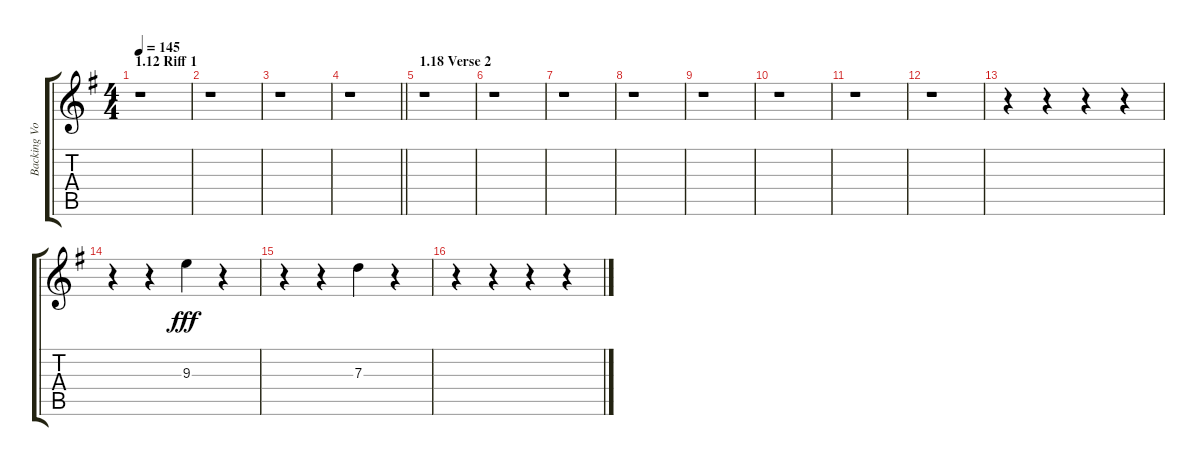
\track ("Backing Vocals" "Backing Vo") {instrument distortionguitar}
\staff {score tabs}
\tuning (E4 B3 G3 D3 A2 E2) {hide}
\ts (4 4)
\section ("" "1.12 Riff 1 ")
\tempo 145
\clef g2
\ks eminor
r.1{dy fff} |
r.1 |
r.1 |
\barLineRight lightlight
r.1 |
\section ("" "1.18 Verse 2")
r.1 |
r.1 |
r.1 |
r.1 |
r.1 |
r.1 |
r.1 |
r.1 |
r.4 r.4 r.4 r.4 |
r.4 r.4 9.3.4 r.4 |
r.4 r.4 7.3.4 r.4 |
r.4 r.4 r.4 r.4
